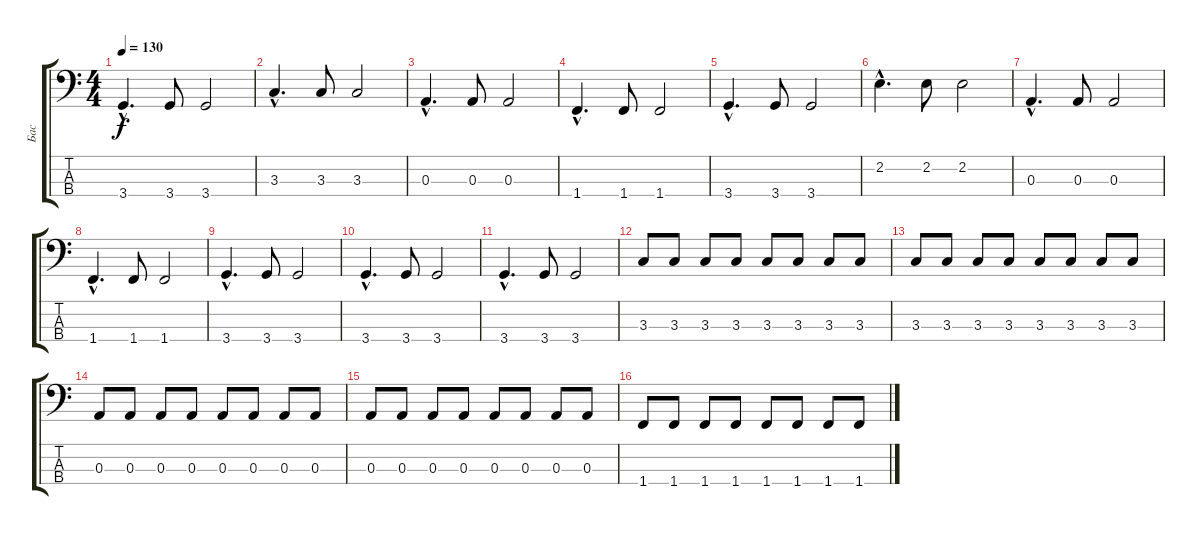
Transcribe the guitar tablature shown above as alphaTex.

\track ("Бас" "Бас") {instrument electricbasspick}
\staff {score tabs}
\tuning (G2 D2 A1 E1) {hide}
\ts (4 4)
\tempo 130
\clef f4
\ks c
3.4{hac}.4{d dy f} 3.4.8 3.4.2 |
3.3{hac}.4{d} 3.3.8 3.3.2 |
0.3{hac}.4{d} 0.3.8 0.3.2 |
1.4{hac}.4{d} 1.4.8 1.4.2 |
3.4{hac}.4{d} 3.4.8 3.4.2 |
2.2{hac}.4{d} 2.2.8 2.2.2 |
0.3{hac}.4{d} 0.3.8 0.3.2 |
1.4{hac}.4{d} 1.4.8 1.4.2 |
3.4{hac}.4{d} 3.4.8 3.4.2 |
3.4{hac}.4{d} 3.4.8 3.4.2 |
3.4{hac}.4{d} 3.4.8 3.4.2 |
3.3.8 3.3.8 3.3.8 3.3.8 3.3.8 3.3.8 3.3.8 3.3.8 |
3.3.8 3.3.8 3.3.8 3.3.8 3.3.8 3.3.8 3.3.8 3.3.8 |
0.3.8 0.3.8 0.3.8 0.3.8 0.3.8 0.3.8 0.3.8 0.3.8 |
0.3.8 0.3.8 0.3.8 0.3.8 0.3.8 0.3.8 0.3.8 0.3.8 |
1.4.8 1.4.8 1.4.8 1.4.8 1.4.8 1.4.8 1.4.8 1.4.8
